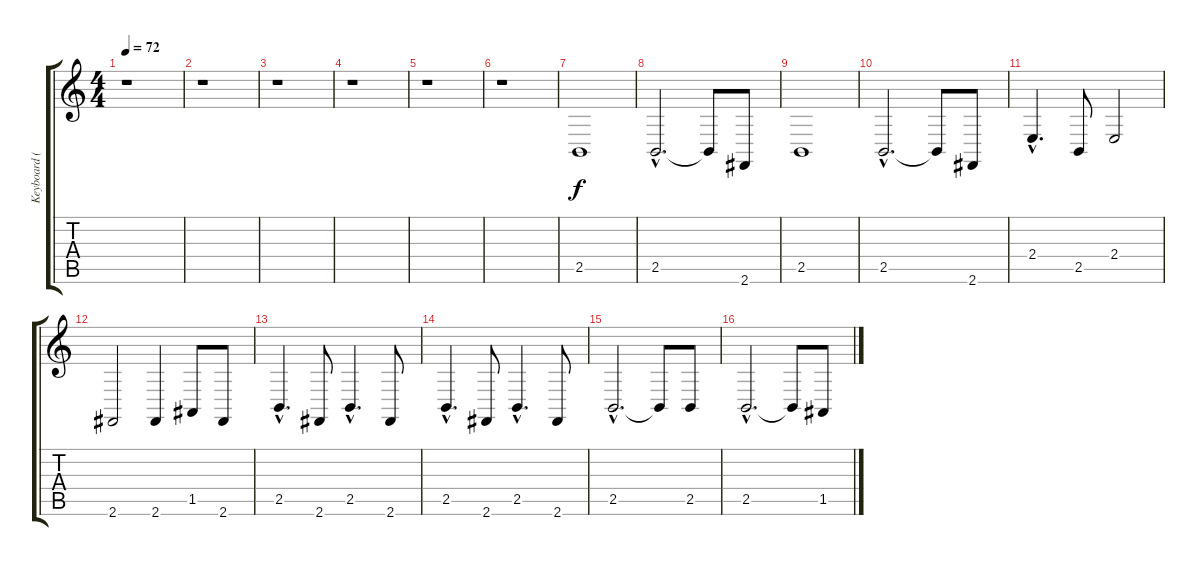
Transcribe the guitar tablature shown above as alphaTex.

\track ("Keyboard (Right)" "Keyboard (") {instrument acousticgrandpiano}
\staff {score tabs}
\tuning (E4 B3 G3 D3 A2 E2) {hide}
\ts (4 4)
\tempo 72
\clef g2
\ks c
r.1{dy f instrument acousticgrandpiano} |
r.1 |
r.1 |
r.1 |
r.1 |
r.1 |
2.5.1 |
2.5{hac}.2{d} 2.5{t}.8 2.6.8 |
2.5.1 |
2.5{hac}.2{d} 2.5{t}.8 2.6.8 |
2.4{hac}.4{d} 2.5.8 2.4.2 |
2.6.2 2.6.4 1.5.8 2.6.8 |
2.5{hac}.4{d} 2.6.8 2.5{hac}.4{d} 2.6.8 |
2.5{hac}.4{d} 2.6.8 2.5{hac}.4{d} 2.6.8 |
2.5{hac}.2{d} 2.5{t}.8 2.5.8 |
2.5{hac}.2{d} 2.5{t}.8 1.5.8
